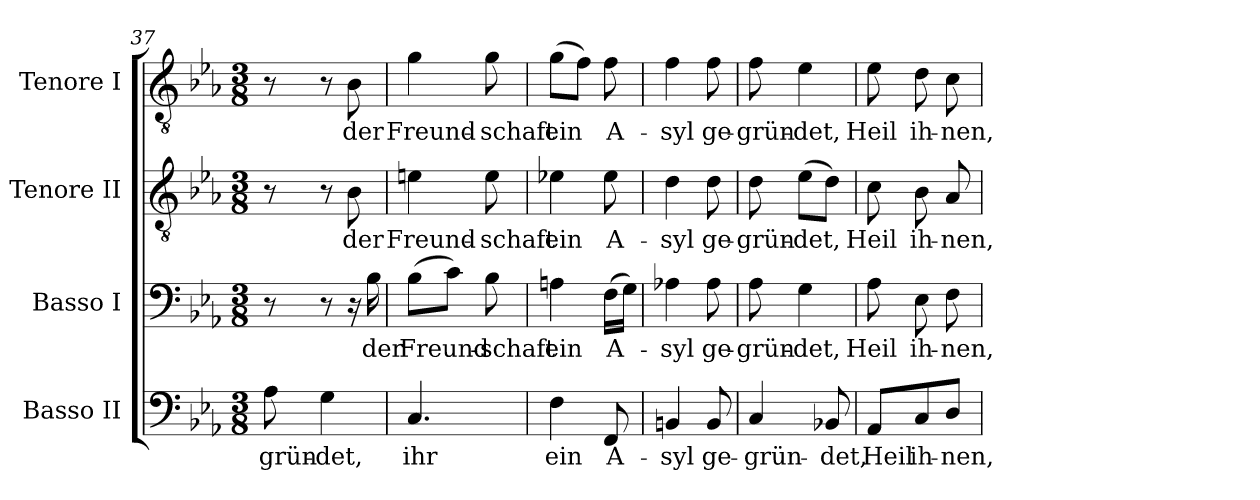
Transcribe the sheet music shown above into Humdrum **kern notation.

**kern	**text	**kern	**text	**kern	**text	**kern	**text
*part4	*part4	*part3	*part3	*part2	*part2	*part1	*part1
*staff4	*staff4	*staff3	*staff3	*staff2	*staff2	*staff1	*staff1
*I"Basso II	*	*I"Basso I	*	*I"Tenore II	*	*I"Tenore I	*
*I'B.	*	*I'B.	*	*I'T.	*	*I'T.	*
*clefF4	*	*clefF4	*	*clefGv2	*	*clefGv2	*
*	*	*	*	*ITrd7c12	*	*ITrd7c12	*
*k[b-e-a-]	*	*k[b-e-a-]	*	*k[b-e-a-]	*	*k[b-e-a-]	*
*E-:	*	*E-:	*	*E-:	*	*E-:	*
*M3/8	*	*M3/8	*	*M3/8	*	*M3/8	*
=37	=37	=37	=37	=37	=37	=37	=37
!	!LO:LY:b:color=#000000	!	!	!	!	!	!
8A-i\	-grün-	8r	.	8r	.	8r	.
!	!LO:LY:b:color=#000000	!	!	!	!	!	!
4Gi\	-det,	8r	.	8r	.	8r	.
!	!	!	!	!	!LO:LY:b:color=#000000	!	!
!	!	!	!	!	!	!	!LO:LY:b:color=#000000
.	.	16r	.	8BB-i\	der	8BB-i\	der
!	!	!	!LO:LY:b:color=#000000	!	!	!	!
.	.	16B-i\	der	.	.	.	.
=38	=38	=38	=38	=38	=38	=38	=38
!	!LO:LY:b:color=#000000	!	!	!	!	!	!
!	!	!	!LO:LY:b:color=#000000	!	!	!	!
!	!	!	!	!	!LO:LY:b:color=#000000	!	!
!	!	!	!	!	!	!	!LO:LY:b:color=#000000
4.Ci/	ihr	(8B-i\L	Freund-	4Eni\	Freund-	4Gi\	Freund-
.	.	8ci\J)	.	.	.	.	.
!	!	!	!LO:LY:b:color=#000000	!	!	!	!
!	!	!	!	!	!LO:LY:b:color=#000000	!	!
!	!	!	!	!	!	!	!LO:LY:b:color=#000000
.	.	8B-i\	-schaft	8Ei\	-schaft	8Gi\	-schaft
=39	=39	=39	=39	=39	=39	=39	=39
!	!LO:LY:b:color=#000000	!	!	!	!	!	!
!	!	!	!LO:LY:b:color=#000000	!	!	!	!
!	!	!	!	!	!LO:LY:b:color=#000000	!	!
!	!	!	!	!	!	!	!LO:LY:b:color=#000000
4Fi\	ein	4Ani\	ein	4E-Xi\	ein	(8Gi\L	ein
.	.	.	.	.	.	8Fi\J)	.
!	!LO:LY:b:color=#000000	!	!	!	!	!	!
!	!	!	!LO:LY:b:color=#000000	!	!	!	!
!	!	!	!	!	!LO:LY:b:color=#000000	!	!
!	!	!	!	!	!	!	!LO:LY:b:color=#000000
8FFi/	A-	(16Fi\LL	A-	8E-i\	A-	8Fi\	A-
.	.	16Gi\JJ)	.	.	.	.	.
=40	=40	=40	=40	=40	=40	=40	=40
!	!LO:LY:b:color=#000000	!	!	!	!	!	!
!	!	!	!LO:LY:b:color=#000000	!	!	!	!
!	!	!	!	!	!LO:LY:b:color=#000000	!	!
!	!	!	!	!	!	!	!LO:LY:b:color=#000000
4BBni/	-syl	4A-Xi\	-syl	4Di\	-syl	4Fi\	-syl
!	!LO:LY:b:color=#000000	!	!	!	!	!	!
!	!	!	!LO:LY:b:color=#000000	!	!	!	!
!	!	!	!	!	!LO:LY:b:color=#000000	!	!
!	!	!	!	!	!	!	!LO:LY:b:color=#000000
8BBi/	ge-	8A-i\	ge-	8Di\	ge-	8Fi\	ge-
=41	=41	=41	=41	=41	=41	=41	=41
!	!LO:LY:b:color=#000000	!	!	!	!	!	!
!	!	!	!LO:LY:b:color=#000000	!	!	!	!
!	!	!	!	!	!LO:LY:b:color=#000000	!	!
!	!	!	!	!	!	!	!LO:LY:b:color=#000000
4Ci/	-grün-	8A-i\	-grün-	8Di\	-grün-	8Fi\	-grün-
!	!	!	!LO:LY:b:color=#000000	!	!	!	!
!	!	!	!	!	!LO:LY:b:color=#000000	!	!
!	!	!	!	!	!	!	!LO:LY:b:color=#000000
.	.	4Gi\	-det,	(8E-i\L	-det,	4E-i\	-det,
!	!LO:LY:b:color=#000000	!	!	!	!	!	!
8BB-Xi/	-det,	.	.	8Di\J)	.	.	.
!!LO:LB:g=z
=42	=42	=42	=42	=42	=42	=42	=42
!	!LO:LY:b:color=#000000	!	!	!	!	!	!
!	!	!	!LO:LY:b:color=#000000	!	!	!	!
!	!	!	!	!	!LO:LY:b:color=#000000	!	!
!	!	!	!	!	!	!	!LO:LY:b:color=#000000
8AA-i/L	Heil	8A-i\	Heil	8Ci\	Heil	8E-i\	Heil
!	!LO:LY:b:color=#000000	!	!	!	!	!	!
!	!	!	!LO:LY:b:color=#000000	!	!	!	!
!	!	!	!	!	!LO:LY:b:color=#000000	!	!
!	!	!	!	!	!	!	!LO:LY:b:color=#000000
8Ci/	ih-	8E-i\	ih-	8BB-i\	ih-	8Di\	ih-
!	!LO:LY:b:color=#000000	!	!	!	!	!	!
!	!	!	!LO:LY:b:color=#000000	!	!	!	!
!	!	!	!	!	!LO:LY:b:color=#000000	!	!
!	!	!	!	!	!	!	!LO:LY:b:color=#000000
8Di/J	-nen,	8Fi\	-nen,	8AA-i/	-nen,	8Ci\	-nen,
=	=	=	=	=	=	=	=
*-	*-	*-	*-	*-	*-	*-	*-
